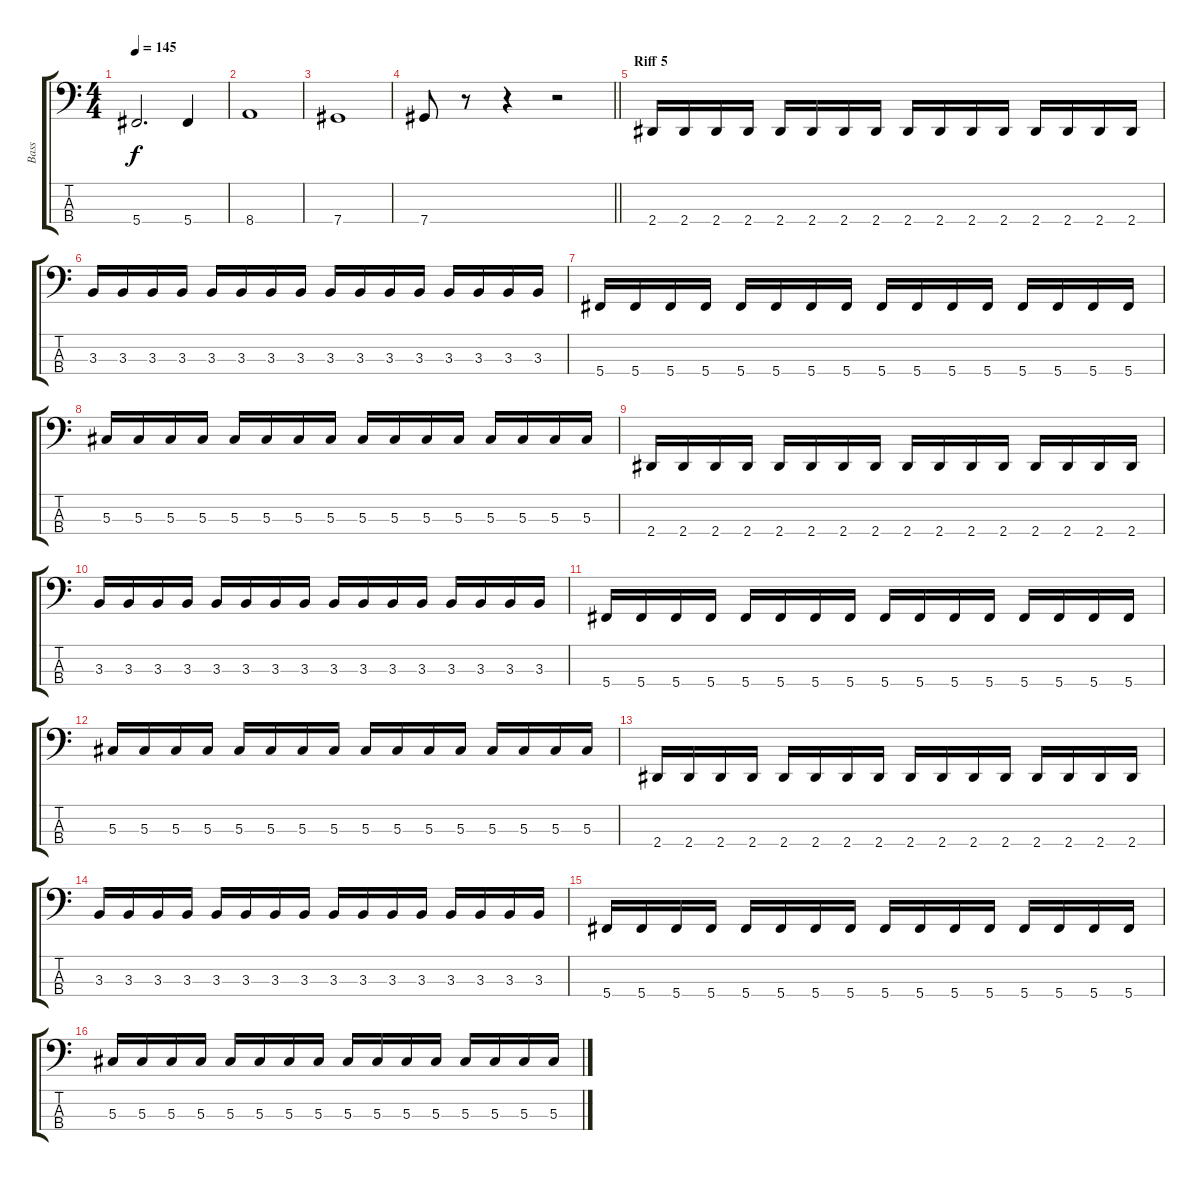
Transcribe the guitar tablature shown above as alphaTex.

\track ("Bass" "Bass") {instrument electricbassfinger}
\staff {score tabs}
\tuning (Gb2 Db2 Ab1 Db1) {hide}
\ts (4 4)
\tempo 145
\clef f4
\ks c
5.4.2{d dy f} 5.4.4 |
8.4.1 |
7.4.1 |
\barLineRight lightlight
7.4.8 r.8 r.4 r.2 |
\section ("" "Riff 5")
2.4.16 2.4.16 2.4.16 2.4.16 2.4.16 2.4.16 2.4.16 2.4.16 2.4.16 2.4.16 2.4.16 2.4.16 2.4.16 2.4.16 2.4.16 2.4.16 |
3.3.16 3.3.16 3.3.16 3.3.16 3.3.16 3.3.16 3.3.16 3.3.16 3.3.16 3.3.16 3.3.16 3.3.16 3.3.16 3.3.16 3.3.16 3.3.16 |
5.4.16 5.4.16 5.4.16 5.4.16 5.4.16 5.4.16 5.4.16 5.4.16 5.4.16 5.4.16 5.4.16 5.4.16 5.4.16 5.4.16 5.4.16 5.4.16 |
5.3.16 5.3.16 5.3.16 5.3.16 5.3.16 5.3.16 5.3.16 5.3.16 5.3.16 5.3.16 5.3.16 5.3.16 5.3.16 5.3.16 5.3.16 5.3.16 |
2.4.16 2.4.16 2.4.16 2.4.16 2.4.16 2.4.16 2.4.16 2.4.16 2.4.16 2.4.16 2.4.16 2.4.16 2.4.16 2.4.16 2.4.16 2.4.16 |
3.3.16 3.3.16 3.3.16 3.3.16 3.3.16 3.3.16 3.3.16 3.3.16 3.3.16 3.3.16 3.3.16 3.3.16 3.3.16 3.3.16 3.3.16 3.3.16 |
5.4.16 5.4.16 5.4.16 5.4.16 5.4.16 5.4.16 5.4.16 5.4.16 5.4.16 5.4.16 5.4.16 5.4.16 5.4.16 5.4.16 5.4.16 5.4.16 |
5.3.16 5.3.16 5.3.16 5.3.16 5.3.16 5.3.16 5.3.16 5.3.16 5.3.16 5.3.16 5.3.16 5.3.16 5.3.16 5.3.16 5.3.16 5.3.16 |
2.4.16 2.4.16 2.4.16 2.4.16 2.4.16 2.4.16 2.4.16 2.4.16 2.4.16 2.4.16 2.4.16 2.4.16 2.4.16 2.4.16 2.4.16 2.4.16 |
3.3.16 3.3.16 3.3.16 3.3.16 3.3.16 3.3.16 3.3.16 3.3.16 3.3.16 3.3.16 3.3.16 3.3.16 3.3.16 3.3.16 3.3.16 3.3.16 |
5.4.16 5.4.16 5.4.16 5.4.16 5.4.16 5.4.16 5.4.16 5.4.16 5.4.16 5.4.16 5.4.16 5.4.16 5.4.16 5.4.16 5.4.16 5.4.16 |
5.3.16 5.3.16 5.3.16 5.3.16 5.3.16 5.3.16 5.3.16 5.3.16 5.3.16 5.3.16 5.3.16 5.3.16 5.3.16 5.3.16 5.3.16 5.3.16
